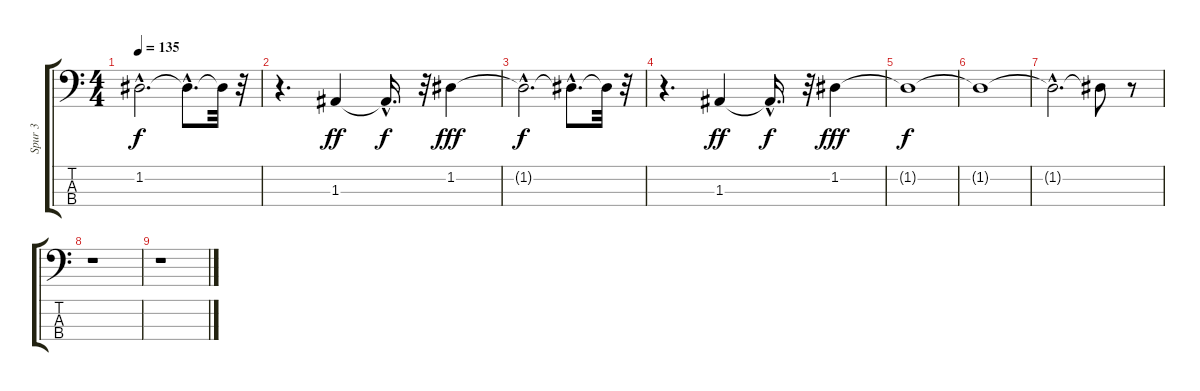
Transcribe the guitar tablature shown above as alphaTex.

\track ("Spur 3" "Spur 3") {instrument synthbass1}
\staff {score tabs}
\tuning (G2 D2 A1 E1) {hide}
\ts (4 4)
\tempo 135
\clef f4
\ks c
1.2{hac t}.2{d dy f} 1.2{hac t}.8{d} 1.2{t}.32 r.32 |
r.4{d} 1.3.4{dy ff} 1.3{hac t}.16{d dy f} r.32 1.2.4{dy fff} |
1.2{hac t}.2{d dy f} 1.2{hac t}.8{d} 1.2{t}.32 r.32 |
r.4{d} 1.3.4{dy ff} 1.3{hac t}.16{d dy f} r.32 1.2.4{dy fff} |
1.2{t}.1{dy f} |
1.2{t}.1 |
1.2{hac t}.2{d} 1.2{t}.8 r.8 |
r.1 |
r.1
